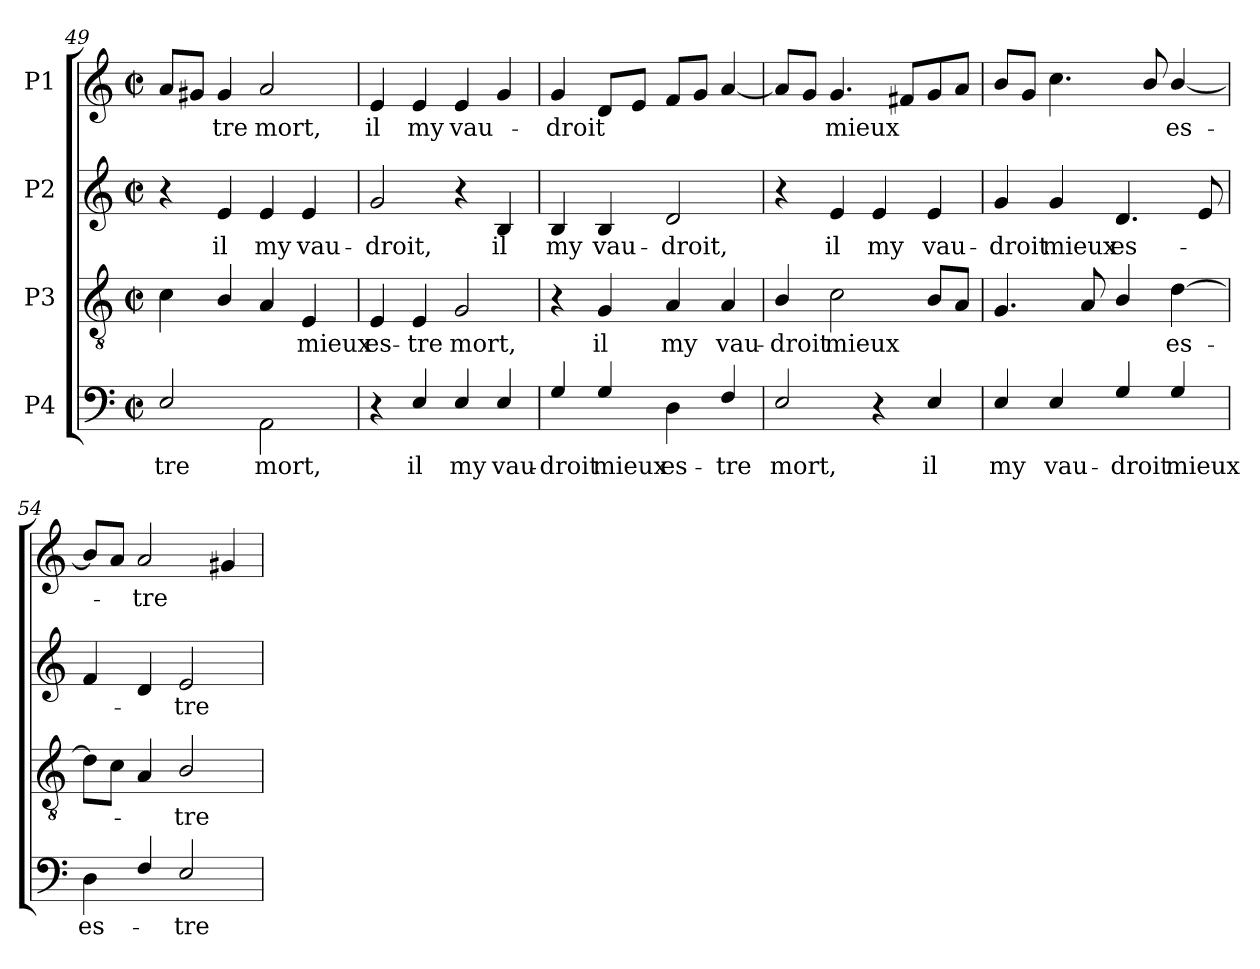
**kern	**text	**kern	**text	**kern	**text	**kern	**text
*part4	*part4	*part3	*part3	*part2	*part2	*part1	*part1
*staff4	*staff4	*staff3	*staff3	*staff2	*staff2	*staff1	*staff1
*I"P4	*	*I"P3	*	*I"P2	*	*I"P1	*
*clefF4	*	*clefGv2	*	*clefG2	*	*clefG2	*
*	*	*ITrd7c12	*	*	*	*	*
*k[]	*	*k[]	*	*k[]	*	*k[]	*
*a:	*	*a:	*	*a:	*	*a:	*
*M2/2	*	*M2/2	*	*M2/2	*	*M2/2	*
*met(c|)	*	*met(c|)	*	*met(c|)	*	*met(c|)	*
=49	=49	=49	=49	=49	=49	=49	=49
!	!LO:LY:b:color=#000000	!	!	!	!	!	!
2Ei/	-tre	4Ci\	.	4r	.	8ai/L	.
.	.	.	.	.	.	8g#Xi/J	.
!	!	!	!	!	!LO:LY:b:color=#000000	!	!
!	!	!	!	!	!	!	!LO:LY:b:color=#000000
.	.	4BBi/	.	4ei/	il	4g#i/	-tre
!	!LO:LY:b:color=#000000	!	!	!	!	!	!
!	!	!	!	!	!LO:LY:b:color=#000000	!	!
!	!	!	!	!	!	!	!LO:LY:b:color=#000000
2AAi\	mort,	4AAi/	.	4ei/	my	2ai/	mort,
!	!	!	!LO:LY:b:color=#000000	!	!	!	!
!	!	!	!	!	!LO:LY:b:color=#000000	!	!
.	.	4EEi/	mieux	4ei/	vau-	.	.
=50	=50	=50	=50	=50	=50	=50	=50
!	!	!	!LO:LY:b:color=#000000	!	!	!	!
!	!	!	!	!	!LO:LY:b:color=#000000	!	!
!	!	!	!	!	!	!	!LO:LY:b:color=#000000
4r	.	4EEi/	es-	2gi/	-droit,	4ei/	il
!	!LO:LY:b:color=#000000	!	!	!	!	!	!
!	!	!	!LO:LY:b:color=#000000	!	!	!	!
!	!	!	!	!	!	!	!LO:LY:b:color=#000000
4Ei/	il	4EEi/	-tre	.	.	4ei/	my
!	!LO:LY:b:color=#000000	!	!	!	!	!	!
!	!	!	!LO:LY:b:color=#000000	!	!	!	!
!	!	!	!	!	!	!	!LO:LY:b:color=#000000
4Ei/	my	2GGi/	mort,	4r	.	4ei/	vau-
!	!LO:LY:b:color=#000000	!	!	!	!	!	!
!	!	!	!	!	!LO:LY:b:color=#000000	!	!
4Ei/	vau-	.	.	4Bi/	il	4gi/	.
!!LO:LB:g=z
=51	=51	=51	=51	=51	=51	=51	=51
!	!LO:LY:b:color=#000000	!	!	!	!	!	!
!	!	!	!	!	!LO:LY:b:color=#000000	!	!
!	!	!	!	!	!	!	!LO:LY:b:color=#000000
4Gi/	-droit	4r	.	4Bi/	my	4gi/	-droit
!	!LO:LY:b:color=#000000	!	!	!	!	!	!
!	!	!	!LO:LY:b:color=#000000	!	!	!	!
!	!	!	!	!	!LO:LY:b:color=#000000	!	!
4Gi/	mieux	4GGi/	il	4Bi/	vau-	8di/L	.
.	.	.	.	.	.	8ei/J	.
!	!LO:LY:b:color=#000000	!	!	!	!	!	!
!	!	!	!LO:LY:b:color=#000000	!	!	!	!
!	!	!	!	!	!LO:LY:b:color=#000000	!	!
4Di\	es-	4AAi/	my	2di/	-droit,	8fi/L	.
.	.	.	.	.	.	8gi/J	.
!	!LO:LY:b:color=#000000	!	!	!	!	!	!
!	!	!	!LO:LY:b:color=#000000	!	!	!	!
4Fi/	-tre	4AAi/	vau-	.	.	[4ai/	.
=52	=52	=52	=52	=52	=52	=52	=52
!	!LO:LY:b:color=#000000	!	!	!	!	!	!
!	!	!	!LO:LY:b:color=#000000	!	!	!	!
2Ei/	mort,	4BBi/	-droit	4r	.	8ai/L]	.
.	.	.	.	.	.	8gi/J	.
!	!	!	!LO:LY:b:color=#000000	!	!	!	!
!	!	!	!	!	!LO:LY:b:color=#000000	!	!
!	!	!	!	!	!	!	!LO:LY:b:color=#000000
.	.	2Ci\	mieux	4ei/	il	4.gi/	mieux
!	!	!	!	!	!LO:LY:b:color=#000000	!	!
4r	.	.	.	4ei/	my	.	.
.	.	.	.	.	.	8f#Xi/L	.
!	!LO:LY:b:color=#000000	!	!	!	!	!	!
!	!	!	!	!	!LO:LY:b:color=#000000	!	!
4Ei/	il	8BBi/L	.	4ei/	vau-	8gi/	.
.	.	8AAi/J	.	.	.	8ai/J	.
=53	=53	=53	=53	=53	=53	=53	=53
!	!LO:LY:b:color=#000000	!	!	!	!	!	!
!	!	!	!	!	!LO:LY:b:color=#000000	!	!
4Ei/	my	4.GGi/	.	4gi/	-droit	8bi/L	.
.	.	.	.	.	.	8gi/J	.
!	!LO:LY:b:color=#000000	!	!	!	!	!	!
!	!	!	!	!	!LO:LY:b:color=#000000	!	!
4Ei/	vau-	.	.	4gi/	mieux	4.cci\	.
.	.	8AAi/	.	.	.	.	.
!	!LO:LY:b:color=#000000	!	!	!	!	!	!
!	!	!	!	!	!LO:LY:b:color=#000000	!	!
4Gi/	-droit	4BBi/	.	4.di/	es-	.	.
.	.	.	.	.	.	8bi/	.
!	!LO:LY:b:color=#000000	!	!	!	!	!	!
!	!	!	!LO:LY:b:color=#000000	!	!	!	!
!	!	!	!	!	!	!	!LO:LY:b:color=#000000
4Gi/	mieux	[4Di\	es-	.	.	[4bi/	es-
.	.	.	.	8ei/	.	.	.
=54	=54	=54	=54	=54	=54	=54	=54
!	!LO:LY:b:color=#000000	!	!	!	!	!	!
4Di\	es-	8Di\L]	.	4fi/	.	8bi/L]	.
.	.	8Ci\J	.	.	.	8ai/J	.
!	!	!	!	!	!	!	!LO:LY:b:color=#000000
4Fi/	.	4AAi/	.	4di/	.	2ai/	-tre
!	!LO:LY:b:color=#000000	!	!	!	!	!	!
!	!	!	!LO:LY:b:color=#000000	!	!	!	!
!	!	!	!	!	!LO:LY:b:color=#000000	!	!
2Ei/	-tre	2BBi/	-tre	2ei/	-tre	.	.
.	.	.	.	.	.	4g#Xi/	.
=	=	=	=	=	=	=	=
*-	*-	*-	*-	*-	*-	*-	*-
